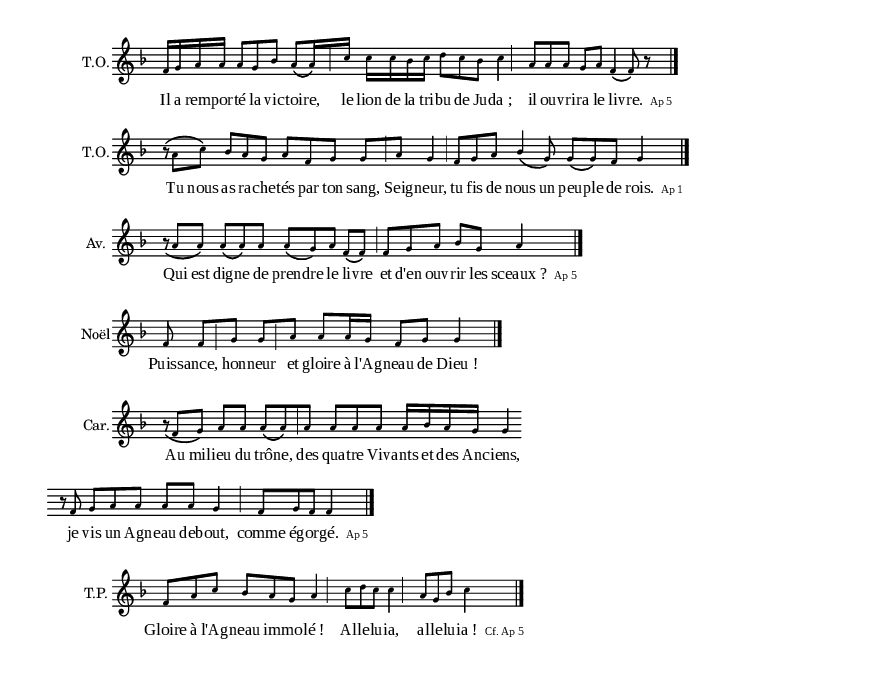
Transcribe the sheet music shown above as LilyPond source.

\version "2.10.0"
 \include "definitions.ly"
%\markup {NT 9 }



\relative a' { 
	\new Staff {
		\cadenzaOn
		\key f \major
		\set Staff.instrumentName = \markup{ \center-align { T.O. } }
		f16[ g a a]
		\times 2/3 { a8[ g bes] }
		a8[\( a16\)\cesure \pespace c]
		c16[ c bes c]
		\times 2/3 { d8[ c bes] } c4 \cesure
		\pespace \times 2/3 { a8[ a a] }
		g8[ a]
		f4\( f8\) r8
		\endBar
	}
	\addlyrics {
		Il a rem -- por -- té la vic -- toi -- re, le lion de la tri -- bu de Ju -- "da ;" il ou -- vri -- ra le li -- vre.
		\markup { \citation #"Ap 5"}
 }
}


\relative a' { 
	\new Staff {
		\cadenzaOn
		\key f \major
		\set Staff.instrumentName = \markup{ \center-align { T.O. } }
		\times 2/3 { r8\( a[ c]\) }
		\times 2/3 { bes8[ a g] }
		\times 2/3 { a8[ f g] }
		g8[\cesure a] g4 \cesure
		\times 2/3 { f8[ g a] }
		\stemUp \times 2/3 { bes4\( g8\) }
		\times 2/3 { g8[\( g\) f] } g4
		\endBar
	}
	\addlyrics {
		Tu nous as ra -- che -- tés par ton sang, Seig -- neur, tu fis de nous un peu -- ple de rois.
		\markup { \citation #"Ap 1"}
 }
}



\relative a' { 
	\new Staff {
		\cadenzaOn
		\key f \major
		\set Staff.instrumentName = \markup{ \center-align { Av. } }
		\times 2/3 { r8_\( a[ a]\) }
		\times 2/3 { a8[\( a\) a] }
		\times 2/3 { a8[\( g\) a] }
		f8[\( f\)] \cesure
		\times 2/3 { f8[ g a] }
		bes8[ g] a4
		\endBar
	}
	\addlyrics {
		Qui est dig -- ne de pren -- dre le li -- vre et d'en ouv -- rir les "sceaux ?"
		\markup { \citation #"Ap 5"}
 }
}

\relative a' { 
	\new Staff {
		\cadenzaOn
		\key f \major
		\set Staff.instrumentName = \markup{ \center-align { Noël } }
		f8
		f8[\cesurebasse \pespace g]
		g8[\cesurebasse \pespace a]
		a8[ a16 g]
		f8[ g] g4
		\endBar
	}
	\addlyrics {
		Puiss -- ance, hon -- neur et gloire à l'Ag -- neau de "Dieu !"
		\markup { \citation #""}
 }
}

\relative a' { 
	\new Staff {
		\cadenzaOn
		\key f \major
		\set Staff.instrumentName = \markup{ \center-align { Car. } }
		\times 2/3 { r8_\( f[ g]\) }
		a8[ a]
		\times 2/3 { a8[\( a\)\cesure a] }
		\times 2/3 { a8[ a a] }
		a16[ bes a g] g4 \indentLine
		r8 f8
		\times 2/3 { g8[ a a] }
		a8[ a] g4 \pespace \cesure \pespace 
		\times 2/3 { f8[ g f] }
		f4
		\endBar
	}
	\addlyrics {
		Au mil -- ieu du trô -- ne, des qua -- tre Viv -- ants et des Anc -- iens, je vis un Agn -- eau deb -- out, comme ég -- or -- gé.
		\markup { \citation #"Ap 5"}
 }
}

\relative a' { 
	\new Staff {
		\cadenzaOn
		\key f \major
		\set Staff.instrumentName = \markup{ \center-align { T.P. } }
		\times 2/3 { f8[ a c] }
		\times 2/3 { bes8[ a g ] } a4 \cesure \pespace
		\times 2/3 { c8[ d c] } c4 \cesure \pespace
		\times 2/3 { a8[ g bes] } c4
		\endBar
	}
	\addlyrics {
		Gloire à l'Ag -- neau im -- mo -- "lé !" Al -- le -- lu -- ia, al -- le -- lu -- "ia !"
		\markup { \citation #"Cf. Ap 5"}
 }
}

